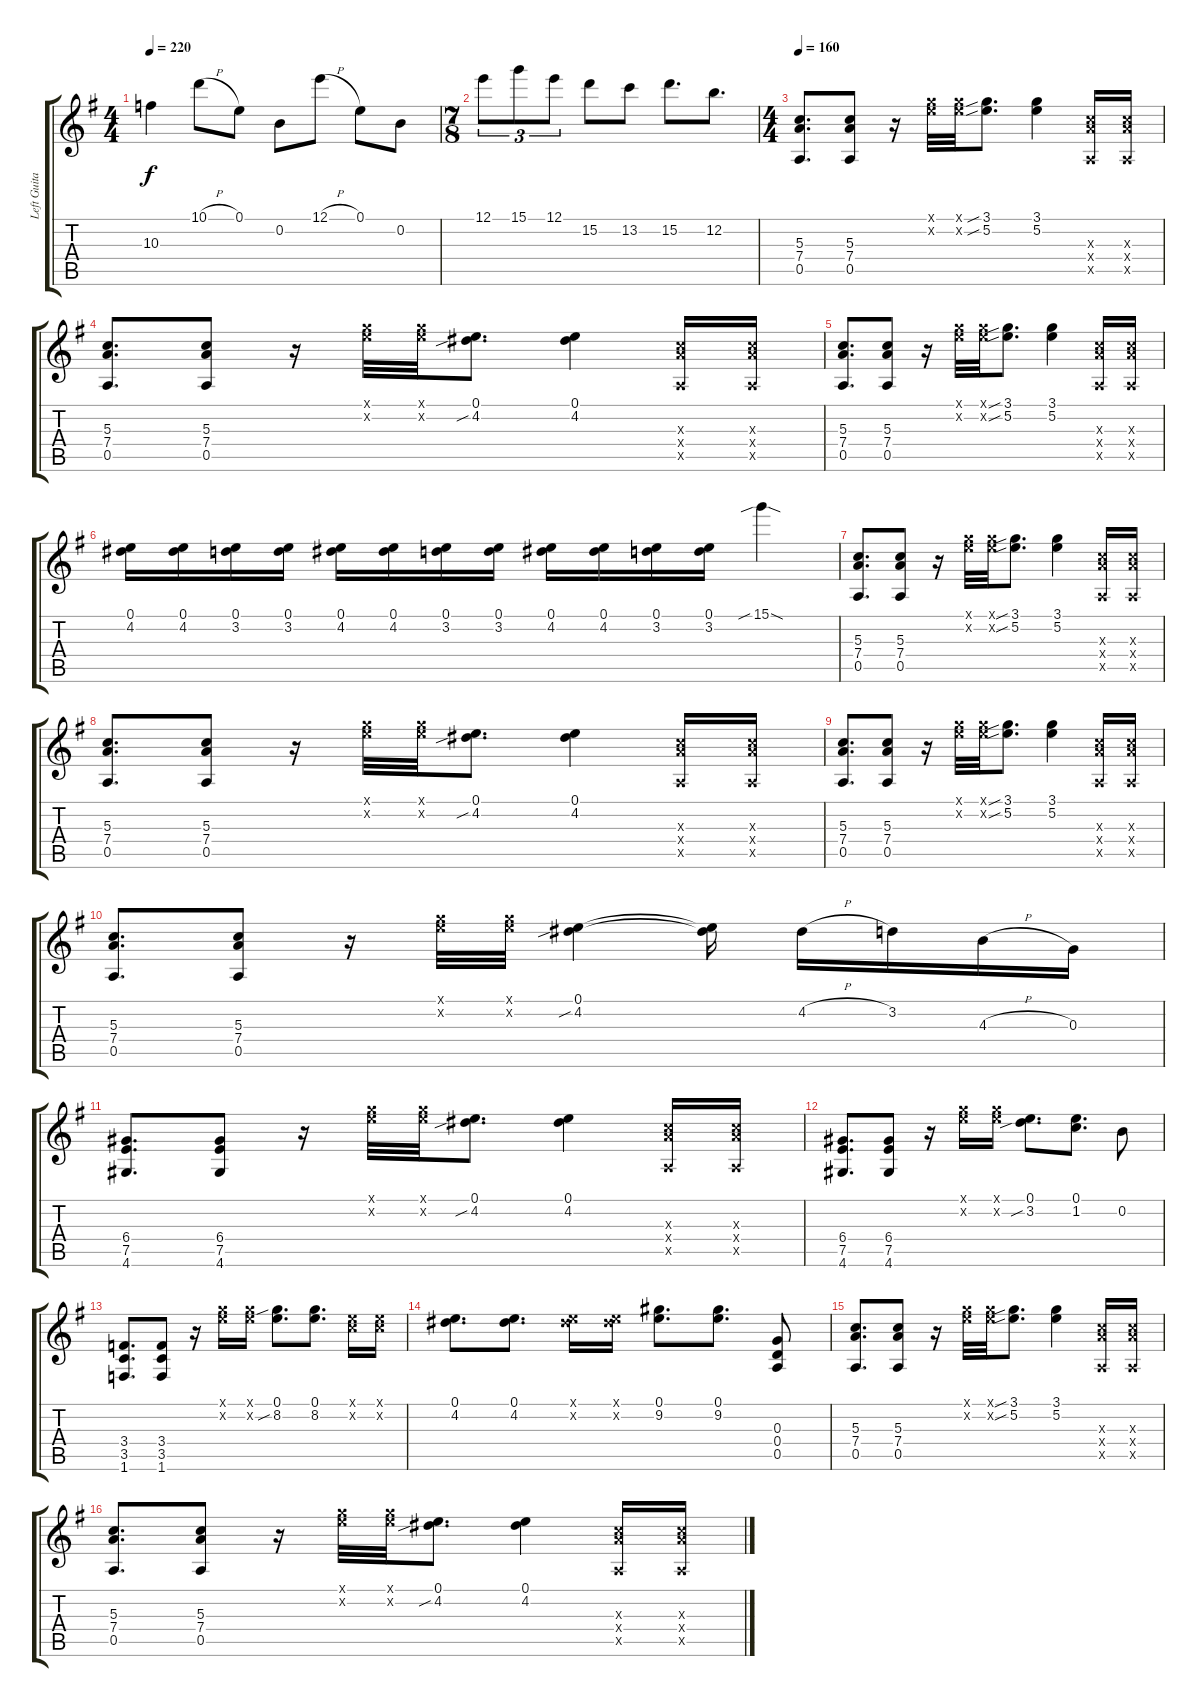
\track ("Left Guitar" "Left Guita") {instrument distortionguitar}
\staff {score tabs}
\tuning (E4 B3 G3 D3 A2 E2) {hide}
\ts (4 4)
\tempo 220
\clef g2
\ks g
10.3{t}.4{dy f} 10.1{h}.8 0.1.8 0.2.8 12.1{h}.8 0.1.8 0.2.8 |
\ts (7 8)
12.1.8{tu (3 2)} 15.1.8{tu (3 2)} 12.1.8{tu (3 2)} 15.2.8 13.2.8 15.2.8{d} 12.2.8{d} |
\ts (4 4)
\tempo 160
(5.3 7.4 0.5).8{d} (5.3 7.4 0.5).8 r.16 (3.1{x} 5.2{x}).32 (3.1{x} 5.2{x}).32 (3.1{sib} 5.2{sib}).8{d} (3.1 5.2).4 (5.3{x} 7.4{x} 0.5{x}).16 (5.3{x} 7.4{x} 0.5{x}).16 |
(5.3 7.4 0.5).8{d} (5.3 7.4 0.5).8 r.16 (3.1{x} 5.2{x}).32 (3.1{x} 5.2{x}).32 (0.1 4.2{sib}).8{d} (0.1 4.2).4 (5.3{x} 7.4{x} 0.5{x}).16 (5.3{x} 7.4{x} 0.5{x}).16 |
(5.3 7.4 0.5).8{d} (5.3 7.4 0.5).8 r.16 (3.1{x} 5.2{x}).32 (3.1{x} 5.2{x}).32 (3.1{sib} 5.2{sib}).8{d} (3.1 5.2).4 (5.3{x} 7.4{x} 0.5{x}).16 (5.3{x} 7.4{x} 0.5{x}).16 |
(0.1 4.2).16 (0.1 4.2).16 (0.1 3.2).16 (0.1 3.2).16 (0.1 4.2).16 (0.1 4.2).16 (0.1 3.2).16 (0.1 3.2).16 (0.1 4.2).16 (0.1 4.2).16 (0.1 3.2).16 (0.1 3.2).16 15.1{sib sod}.4 |
(5.3 7.4 0.5).8{d} (5.3 7.4 0.5).8 r.16 (3.1{x} 5.2{x}).32 (3.1{x} 5.2{x}).32 (3.1{sib} 5.2{sib}).8{d} (3.1 5.2).4 (5.3{x} 7.4{x} 0.5{x}).16 (5.3{x} 7.4{x} 0.5{x}).16 |
(5.3 7.4 0.5).8{d} (5.3 7.4 0.5).8 r.16 (3.1{x} 5.2{x}).32 (3.1{x} 5.2{x}).32 (0.1 4.2{sib}).8{d} (0.1 4.2).4 (5.3{x} 7.4{x} 0.5{x}).16 (5.3{x} 7.4{x} 0.5{x}).16 |
(5.3 7.4 0.5).8{d} (5.3 7.4 0.5).8 r.16 (3.1{x} 5.2{x}).32 (3.1{x} 5.2{x}).32 (3.1{sib} 5.2{sib}).8{d} (3.1 5.2).4 (5.3{x} 7.4{x} 0.5{x}).16 (5.3{x} 7.4{x} 0.5{x}).16 |
(5.3 7.4 0.5).8{d} (5.3 7.4 0.5).8 r.16 (3.1{x} 5.2{x}).32 (3.1{x} 5.2{x}).32 (0.1 4.2{sib}).4 (0.1{t} 4.2{t}).16 4.2{h}.16 3.2.16 4.3{h}.16 0.3.16 |
(6.4 7.5 4.6).8{d} (6.4 7.5 4.6).8 r.16 (3.1{x} 5.2{x}).32 (3.1{x} 5.2{x}).32 (0.1 4.2{sib}).8{d} (0.1 4.2).4 (5.3{x} 7.4{x} 0.5{x}).16 (5.3{x} 7.4{x} 0.5{x}).16 |
(6.4 7.5 4.6).8{d} (6.4 7.5 4.6).8 r.16 (3.1{x} 5.2{x}).16 (3.1{x} 5.2{x}).16 (0.1 3.2{sib}).8{d} (0.1 1.2).8{d} 0.2.8 |
(3.4 3.5 1.6).8{d} (3.4 3.5 1.6).8 r.16 (3.1{x} 5.2{x}).16 (3.1{x} 5.2{x}).16 (0.1 8.2{sib}).8{d} (0.1 8.2).8{d} (0.1{x} 1.2{x}).16 (0.1{x} 1.2{x}).16 |
(0.1 4.2).8{d} (0.1 4.2).8{d} (0.1{x} 4.2{x}).16 (0.1{x} 4.2{x}).16 (0.1 9.2).8{d} (0.1 9.2).8{d} (0.3 0.4 0.5).8 |
(5.3 7.4 0.5).8{d} (5.3 7.4 0.5).8 r.16 (3.1{x} 5.2{x}).32 (3.1{x} 5.2{x}).32 (3.1{sib} 5.2{sib}).8{d} (3.1 5.2).4 (5.3{x} 7.4{x} 0.5{x}).16 (5.3{x} 7.4{x} 0.5{x}).16 |
(5.3 7.4 0.5).8{d} (5.3 7.4 0.5).8 r.16 (3.1{x} 5.2{x}).32 (3.1{x} 5.2{x}).32 (0.1 4.2{sib}).8{d} (0.1 4.2).4 (5.3{x} 7.4{x} 0.5{x}).16 (5.3{x} 7.4{x} 0.5{x}).16
